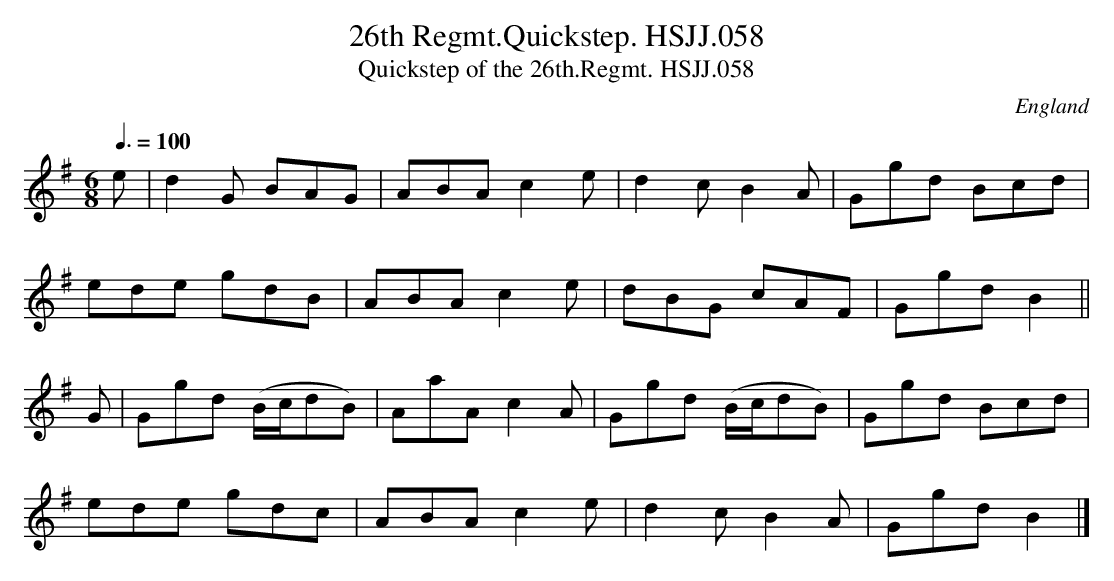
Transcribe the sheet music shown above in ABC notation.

X:1
T:26th Regmt.Quickstep. HSJJ.058
T:Quickstep of the 26th.Regmt. HSJJ.058
L:1/8
M:6/8
O:England
Q:3/8=100
K:G
e|d2G BAG|ABAc2e|d2cB2A|Ggd Bcd|!
ede gdB|ABAc2e|dBG cAF|GgdB2||!
G|Ggd (B/c/dB)|AaA c2A|Ggd (B/c/dB)|Ggd Bcd|!
ede gdc|ABA c2e|d2cB2A|GgdB2|]
